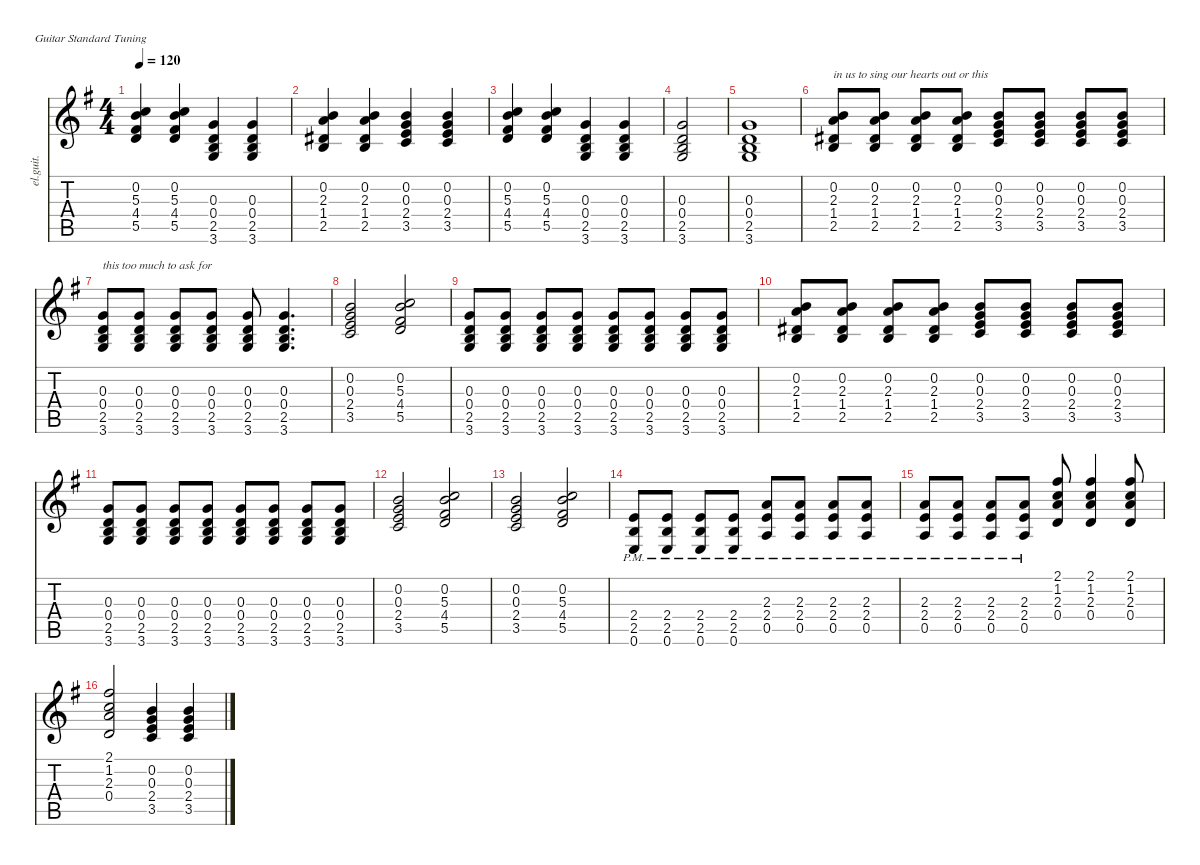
\defaultSystemsLayout 4
\hideDynamics
\bracketExtendMode nobrackets
\track ("Clean Guitar" "el.guit.") {instrument electricguitarclean}
\staff {score tabs}
\tuning (E4 B3 G3 D3 A2 E2)
\ts (4 4)
\tempo 120
\clef g2
\ks g
(5.5{acc forcenatural} 4.4{acc #} 5.3{acc forcenatural} 0.2{acc forcenatural}).4{dy mf beam Up} (5.5{acc forcenatural} 4.4{acc #} 5.3{acc forcenatural} 0.2{acc forcenatural}).4{beam Up} (3.6{acc forcenatural} 2.5{acc forcenatural} 0.4{acc forcenatural} 0.3{acc forcenatural}).4{beam Up} (3.6{acc forcenatural} 2.5{acc forcenatural} 0.4{acc forcenatural} 0.3{acc forcenatural}).4{beam Up} |
(2.5{acc forcenatural} 1.4{acc #} 2.3{acc forcenatural} 0.2{acc forcenatural}).4{beam Up} (2.5{acc forcenatural} 1.4{acc #} 2.3{acc forcenatural} 0.2{acc forcenatural}).4{beam Up} (3.5{acc forcenatural} 2.4{acc forcenatural} 0.3{acc forcenatural} 0.2{acc forcenatural}).4{beam Up} (3.5{acc forcenatural} 2.4{acc forcenatural} 0.3{acc forcenatural} 0.2{acc forcenatural}).4{beam Up} |
(5.5{acc forcenatural} 4.4{acc #} 5.3{acc forcenatural} 0.2{acc forcenatural}).4{beam Up} (5.5{acc forcenatural} 4.4{acc #} 5.3{acc forcenatural} 0.2{acc forcenatural}).4{beam Up} (3.6{acc forcenatural} 2.5{acc forcenatural} 0.4{acc forcenatural} 0.3{acc forcenatural}).4{beam Up} (3.6{acc forcenatural} 2.5{acc forcenatural} 0.4{acc forcenatural} 0.3{acc forcenatural}).4{beam Up} |
(3.6{acc forcenatural} 2.5{acc forcenatural} 0.4{acc forcenatural} 0.3{acc forcenatural}).2{beam Up} |
(3.6{acc forcenatural} 2.5{acc forcenatural} 0.4{acc forcenatural} 0.3{acc forcenatural}).1{beam Up} |
(2.5{acc forcenatural} 1.4{acc #} 2.3{acc forcenatural} 0.2{acc forcenatural}).8{txt "in us to sing our hearts out or this" beam Up} (2.5{acc forcenatural} 1.4{acc #} 2.3{acc forcenatural} 0.2{acc forcenatural}).8{beam Up} (2.5{acc forcenatural} 1.4{acc #} 2.3{acc forcenatural} 0.2{acc forcenatural}).8{beam Up} (2.5{acc forcenatural} 1.4{acc #} 2.3{acc forcenatural} 0.2{acc forcenatural}).8{beam Up} (3.5{acc forcenatural} 2.4{acc forcenatural} 0.3{acc forcenatural} 0.2{acc forcenatural}).8{beam Up} (3.5{acc forcenatural} 2.4{acc forcenatural} 0.3{acc forcenatural} 0.2{acc forcenatural}).8{beam Up} (3.5{acc forcenatural} 2.4{acc forcenatural} 0.3{acc forcenatural} 0.2{acc forcenatural}).8{beam Up} (3.5{acc forcenatural} 2.4{acc forcenatural} 0.3{acc forcenatural} 0.2{acc forcenatural}).8{beam Up} |
(3.6{acc forcenatural} 2.5{acc forcenatural} 0.4{acc forcenatural} 0.3{acc forcenatural}).8{txt "this too much to ask for" beam Up} (3.6{acc forcenatural} 2.5{acc forcenatural} 0.4{acc forcenatural} 0.3{acc forcenatural}).8{beam Up} (3.6{acc forcenatural} 2.5{acc forcenatural} 0.4{acc forcenatural} 0.3{acc forcenatural}).8{beam Up} (3.6{acc forcenatural} 2.5{acc forcenatural} 0.4{acc forcenatural} 0.3{acc forcenatural}).8{beam Up} (3.6{acc forcenatural} 2.5{acc forcenatural} 0.4{acc forcenatural} 0.3{acc forcenatural}).8{beam Up} (3.6{acc forcenatural} 2.5{acc forcenatural} 0.4{acc forcenatural} 0.3{acc forcenatural}).4{d beam Up} |
(3.5{acc forcenatural} 2.4{acc forcenatural} 0.3{acc forcenatural} 0.2{acc forcenatural}).2{beam Up} (5.5{acc forcenatural} 4.4{acc #} 5.3{acc forcenatural} 0.2{acc forcenatural}).2{beam Up} |
(3.6{acc forcenatural} 2.5{acc forcenatural} 0.4{acc forcenatural} 0.3{acc forcenatural}).8{beam Up} (3.6{acc forcenatural} 2.5{acc forcenatural} 0.4{acc forcenatural} 0.3{acc forcenatural}).8{beam Up} (3.6{acc forcenatural} 2.5{acc forcenatural} 0.4{acc forcenatural} 0.3{acc forcenatural}).8{beam Up} (3.6{acc forcenatural} 2.5{acc forcenatural} 0.4{acc forcenatural} 0.3{acc forcenatural}).8{beam Up} (3.6{acc forcenatural} 2.5{acc forcenatural} 0.4{acc forcenatural} 0.3{acc forcenatural}).8{beam Up} (3.6{acc forcenatural} 2.5{acc forcenatural} 0.4{acc forcenatural} 0.3{acc forcenatural}).8{beam Up} (3.6{acc forcenatural} 2.5{acc forcenatural} 0.4{acc forcenatural} 0.3{acc forcenatural}).8{beam Up} (3.6{acc forcenatural} 2.5{acc forcenatural} 0.4{acc forcenatural} 0.3{acc forcenatural}).8{beam Up} |
(2.5{acc forcenatural} 1.4{acc #} 2.3{acc forcenatural} 0.2{acc forcenatural}).8{beam Up} (2.5{acc forcenatural} 1.4{acc #} 2.3{acc forcenatural} 0.2{acc forcenatural}).8{beam Up} (2.5{acc forcenatural} 1.4{acc #} 2.3{acc forcenatural} 0.2{acc forcenatural}).8{beam Up} (2.5{acc forcenatural} 1.4{acc #} 2.3{acc forcenatural} 0.2{acc forcenatural}).8{beam Up} (3.5{acc forcenatural} 2.4{acc forcenatural} 0.3{acc forcenatural} 0.2{acc forcenatural}).8{beam Up} (3.5{acc forcenatural} 2.4{acc forcenatural} 0.3{acc forcenatural} 0.2{acc forcenatural}).8{beam Up} (3.5{acc forcenatural} 2.4{acc forcenatural} 0.3{acc forcenatural} 0.2{acc forcenatural}).8{beam Up} (3.5{acc forcenatural} 2.4{acc forcenatural} 0.3{acc forcenatural} 0.2{acc forcenatural}).8{beam Up} |
(3.6{acc forcenatural} 2.5{acc forcenatural} 0.4{acc forcenatural} 0.3{acc forcenatural}).8{beam Up} (3.6{acc forcenatural} 2.5{acc forcenatural} 0.4{acc forcenatural} 0.3{acc forcenatural}).8{beam Up} (3.6{acc forcenatural} 2.5{acc forcenatural} 0.4{acc forcenatural} 0.3{acc forcenatural}).8{beam Up} (3.6{acc forcenatural} 2.5{acc forcenatural} 0.4{acc forcenatural} 0.3{acc forcenatural}).8{beam Up} (3.6{acc forcenatural} 2.5{acc forcenatural} 0.4{acc forcenatural} 0.3{acc forcenatural}).8{beam Up} (3.6{acc forcenatural} 2.5{acc forcenatural} 0.4{acc forcenatural} 0.3{acc forcenatural}).8{beam Up} (3.6{acc forcenatural} 2.5{acc forcenatural} 0.4{acc forcenatural} 0.3{acc forcenatural}).8{beam Up} (3.6{acc forcenatural} 2.5{acc forcenatural} 0.4{acc forcenatural} 0.3{acc forcenatural}).8{beam Up} |
(3.5{acc forcenatural} 2.4{acc forcenatural} 0.3{acc forcenatural} 0.2{acc forcenatural}).2{beam Up} (5.5{acc forcenatural} 4.4{acc #} 5.3{acc forcenatural} 0.2{acc forcenatural}).2{beam Up} |
(3.5{acc forcenatural} 2.4{acc forcenatural} 0.3{acc forcenatural} 0.2{acc forcenatural}).2{beam Up} (5.5{acc forcenatural} 4.4{acc #} 5.3{acc forcenatural} 0.2{acc forcenatural}).2{beam Up} |
(0.6{pm acc forcenatural} 2.5{pm acc forcenatural} 2.4{pm acc forcenatural}).8{beam Up} (0.6{pm acc forcenatural} 2.5{pm acc forcenatural} 2.4{pm acc forcenatural}).8{beam Up} (0.6{pm acc forcenatural} 2.5{pm acc forcenatural} 2.4{pm acc forcenatural}).8{beam Up} (0.6{pm acc forcenatural} 2.5{pm acc forcenatural} 2.4{pm acc forcenatural}).8{beam Up} (0.5{pm acc forcenatural} 2.4{pm acc forcenatural} 2.3{pm acc forcenatural}).8{beam Up} (0.5{pm acc forcenatural} 2.4{pm acc forcenatural} 2.3{pm acc forcenatural}).8{beam Up} (0.5{pm acc forcenatural} 2.4{pm acc forcenatural} 2.3{pm acc forcenatural}).8{beam Up} (0.5{pm acc forcenatural} 2.4{pm acc forcenatural} 2.3{pm acc forcenatural}).8{beam Up} |
(0.5{pm acc forcenatural} 2.4{pm acc forcenatural} 2.3{pm acc forcenatural}).8{beam Up} (0.5{pm acc forcenatural} 2.4{pm acc forcenatural} 2.3{pm acc forcenatural}).8{beam Up} (0.5{pm acc forcenatural} 2.4{pm acc forcenatural} 2.3{pm acc forcenatural}).8{beam Up} (0.5{pm acc forcenatural} 2.4{pm acc forcenatural} 2.3{pm acc forcenatural}).8{beam Up} (2.1{acc #} 1.2{acc forcenatural} 2.3{acc forcenatural} 0.4{acc forcenatural}).8{beam Up} (2.1{acc #} 1.2{acc forcenatural} 2.3{acc forcenatural} 0.4{acc forcenatural}).4{beam Up} (2.1{acc #} 1.2{acc forcenatural} 2.3{acc forcenatural} 0.4{acc forcenatural}).8{beam Up} |
(2.1{acc #} 1.2{acc forcenatural} 2.3{acc forcenatural} 0.4{acc forcenatural}).2{beam Up} (3.5{acc forcenatural} 2.4{acc forcenatural} 0.3{acc forcenatural} 0.2{acc forcenatural}).4{beam Up} (3.5{acc forcenatural} 2.4{acc forcenatural} 0.3{acc forcenatural} 0.2{acc forcenatural}).4{beam Up}
